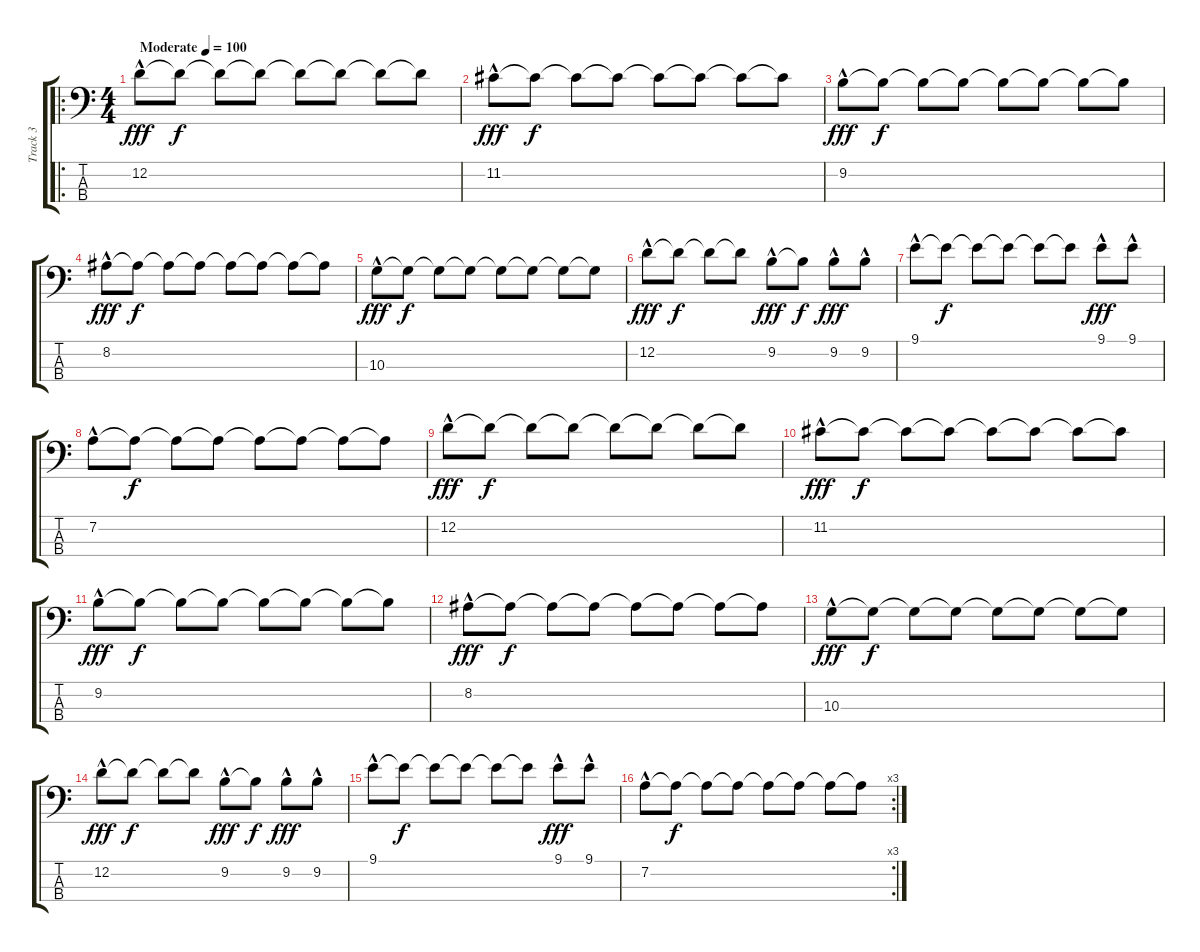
\track ("Track 3" "Track 3") {instrument electricbasspick bank 255}
\staff {score tabs}
\tuning (G2 D2 A1 E1) {hide}
\ro
\ts (4 4)
\tempo (100 "Moderate")
\clef f4
\ks c
12.2{hac}.8{dy fff instrument electricbasspick} 12.2{t}.8{dy f} 12.2{t}.8 12.2{t}.8 12.2{t}.8 12.2{t}.8 12.2{t}.8 12.2{t}.8 |
11.2{hac}.8{dy fff} 11.2{t}.8{dy f} 11.2{t}.8 11.2{t}.8 11.2{t}.8 11.2{t}.8 11.2{t}.8 11.2{t}.8 |
9.2{hac}.8{dy fff} 9.2{t}.8{dy f} 9.2{t}.8 9.2{t}.8 9.2{t}.8 9.2{t}.8 9.2{t}.8 9.2{t}.8 |
8.2{hac}.8{dy fff} 8.2{t}.8{dy f} 8.2{t}.8 8.2{t}.8 8.2{t}.8 8.2{t}.8 8.2{t}.8 8.2{t}.8 |
10.3{hac}.8{dy fff} 10.3{t}.8{dy f} 10.3{t}.8 10.3{t}.8 10.3{t}.8 10.3{t}.8 10.3{t}.8 10.3{t}.8 |
12.2{hac}.8{dy fff} 12.2{t}.8{dy f} 12.2{t}.8 12.2{t}.8 9.2{hac}.8{dy fff} 9.2{t}.8{dy f} 9.2{hac}.8{dy fff} 9.2{hac}.8 |
9.1{hac}.8 9.1{t}.8{dy f} 9.1{t}.8 9.1{t}.8 9.1{t}.8 9.1{t}.8 9.1{hac}.8{dy fff} 9.1{hac}.8 |
7.2{hac}.8 7.2{t}.8{dy f} 7.2{t}.8 7.2{t}.8 7.2{t}.8 7.2{t}.8 7.2{t}.8 7.2{t}.8 |
12.2{hac}.8{dy fff} 12.2{t}.8{dy f} 12.2{t}.8 12.2{t}.8 12.2{t}.8 12.2{t}.8 12.2{t}.8 12.2{t}.8 |
11.2{hac}.8{dy fff} 11.2{t}.8{dy f} 11.2{t}.8 11.2{t}.8 11.2{t}.8 11.2{t}.8 11.2{t}.8 11.2{t}.8 |
9.2{hac}.8{dy fff} 9.2{t}.8{dy f} 9.2{t}.8 9.2{t}.8 9.2{t}.8 9.2{t}.8 9.2{t}.8 9.2{t}.8 |
8.2{hac}.8{dy fff} 8.2{t}.8{dy f} 8.2{t}.8 8.2{t}.8 8.2{t}.8 8.2{t}.8 8.2{t}.8 8.2{t}.8 |
10.3{hac}.8{dy fff} 10.3{t}.8{dy f} 10.3{t}.8 10.3{t}.8 10.3{t}.8 10.3{t}.8 10.3{t}.8 10.3{t}.8 |
12.2{hac}.8{dy fff} 12.2{t}.8{dy f} 12.2{t}.8 12.2{t}.8 9.2{hac}.8{dy fff} 9.2{t}.8{dy f} 9.2{hac}.8{dy fff} 9.2{hac}.8 |
9.1{hac}.8 9.1{t}.8{dy f} 9.1{t}.8 9.1{t}.8 9.1{t}.8 9.1{t}.8 9.1{hac}.8{dy fff} 9.1{hac}.8 |
\rc 3
7.2{hac}.8 7.2{t}.8{dy f} 7.2{t}.8 7.2{t}.8 7.2{t}.8 7.2{t}.8 7.2{t}.8 7.2{t}.8
